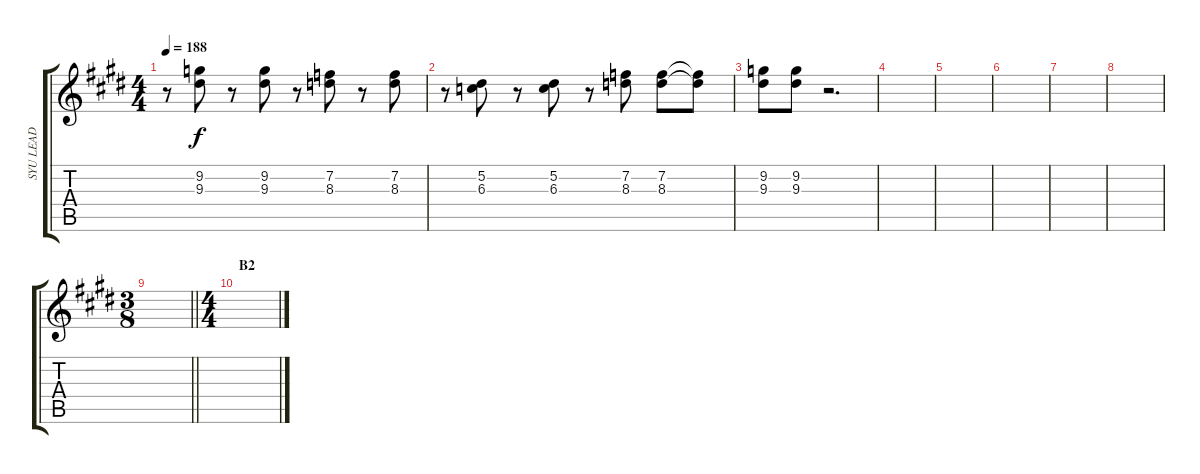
\track ("SYU LEAD" "SYU LEAD") {instrument overdrivenguitar}
\staff {score tabs}
\tuning (Eb4 Bb3 Gb3 Db3 Ab2 Eb2) {hide}
\ts (4 4)
\tempo 188
\clef g2
\ks c#minor
r.8{dy f} (9.2 9.3).8 r.8 (9.2 9.3).8 r.8 (7.2 8.3).8 r.8 (7.2 8.3).8 |
r.8 (5.2 6.3).8 r.8 (5.2 6.3).8 r.8 (7.2 8.3).8 (7.2 8.3).8 (7.2{t} 8.3{t}).8 |
(9.2 9.3).8 (9.2 9.3).8 r.2{d} |
|
|
|
|
|
\ts (3 8)
\barLineRight lightlight
|
\ts (4 4)
\section ("" "B2")
